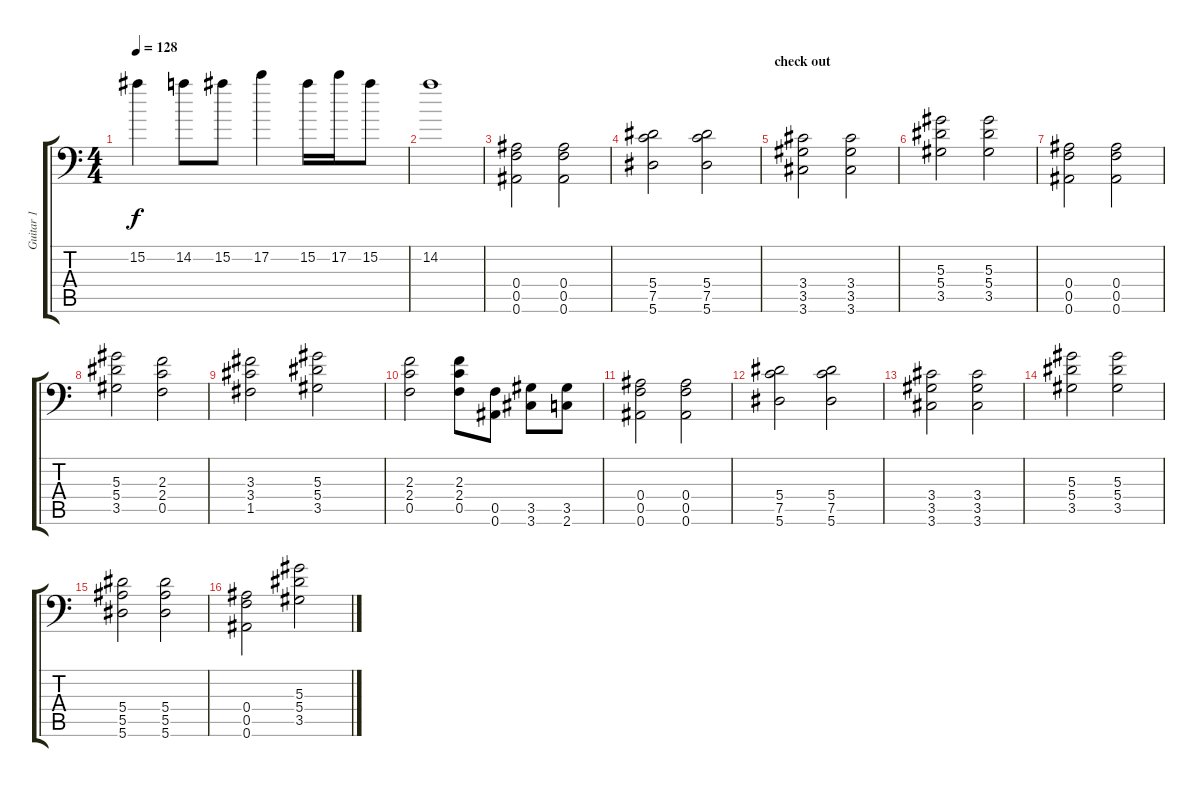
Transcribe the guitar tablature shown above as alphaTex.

\track ("Guitar 1" "Guitar 1") {instrument overdrivenguitar}
\staff {score tabs}
\tuning (C4 G3 Eb3 Bb2 F2 Bb1) {hide}
\ts (4 4)
\tempo 128
\clef f4
\ks c
15.2.4{dy f} 14.2.8 15.2.8 17.2.4 15.2.16 17.2.16 15.2.8 |
14.2.1 |
(0.4 0.5 0.6).2 (0.4 0.5 0.6).2 |
(5.4 7.5 5.6).2 (5.4 7.5 5.6).2 |
\section ("" "check out")
(3.4 3.5 3.6).2 (3.4 3.5 3.6).2 |
(5.3 5.4 3.5).2 (5.3 5.4 3.5).2 |
(0.4 0.5 0.6).2 (0.4 0.5 0.6).2 |
(5.3 5.4 3.5).2 (2.3 2.4 0.5).2 |
(3.3 3.4 1.5).2 (5.3 5.4 3.5).2 |
(2.3 2.4 0.5).2 (2.3 2.4 0.5).8 (0.5 0.6).8 (3.5 3.6).8 (3.5 2.6).8 |
(0.4 0.5 0.6).2 (0.4 0.5 0.6).2 |
(5.4 7.5 5.6).2 (5.4 7.5 5.6).2 |
(3.4 3.5 3.6).2 (3.4 3.5 3.6).2 |
(5.3 5.4 3.5).2 (5.3 5.4 3.5).2 |
(5.4 5.5 5.6).2 (5.4 5.5 5.6).2 |
(0.4 0.5 0.6).2 (5.3 5.4 3.5).2
